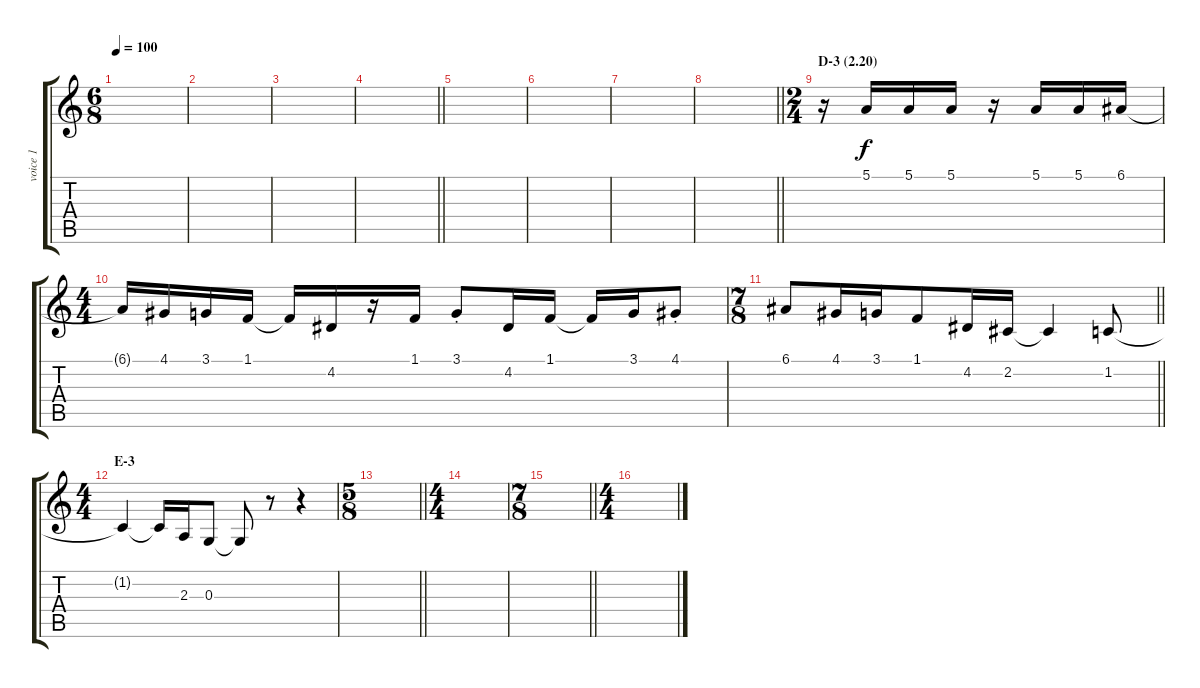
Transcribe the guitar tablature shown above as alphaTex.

\track ("voice 1" "voice 1") {instrument clarinet}
\staff {score tabs}
\tuning (E4 B3 G3 D3 A2 E2) {hide}
\ts (6 8)
\tempo 100
\clef g2
\ks c
|
|
|
\barLineRight lightlight
|
|
|
|
\barLineRight lightlight
|
\ts (2 4)
\section ("" "D-3 (2.20)")
r.16 5.1.16 5.1.16 5.1.16 r.16 5.1.16 5.1.16 6.1.16 |
\ts (4 4)
6.1{t}.16 4.1.16 3.1.16 1.1.16 1.1{t}.16 4.2.16 r.16 1.1.16 3.1{st}.8 4.2.16 1.1.16 1.1{t}.16 3.1.16 4.1{st}.8 |
\ts (7 8)
\barLineRight lightlight
6.1.8 4.1.16 3.1.16 1.1.8 4.2.16 2.2.16 2.2{t}.4 1.2.8 |
\ts (4 4)
\section ("" "E-3")
1.2{t}.4 1.2{t}.16 2.3.16 0.3.8 0.3{t}.8 r.8 r.4 |
\ts (5 8)
\barLineRight lightlight
|
\ts (4 4)
|
\ts (7 8)
\barLineRight lightlight
|
\ts (4 4)
